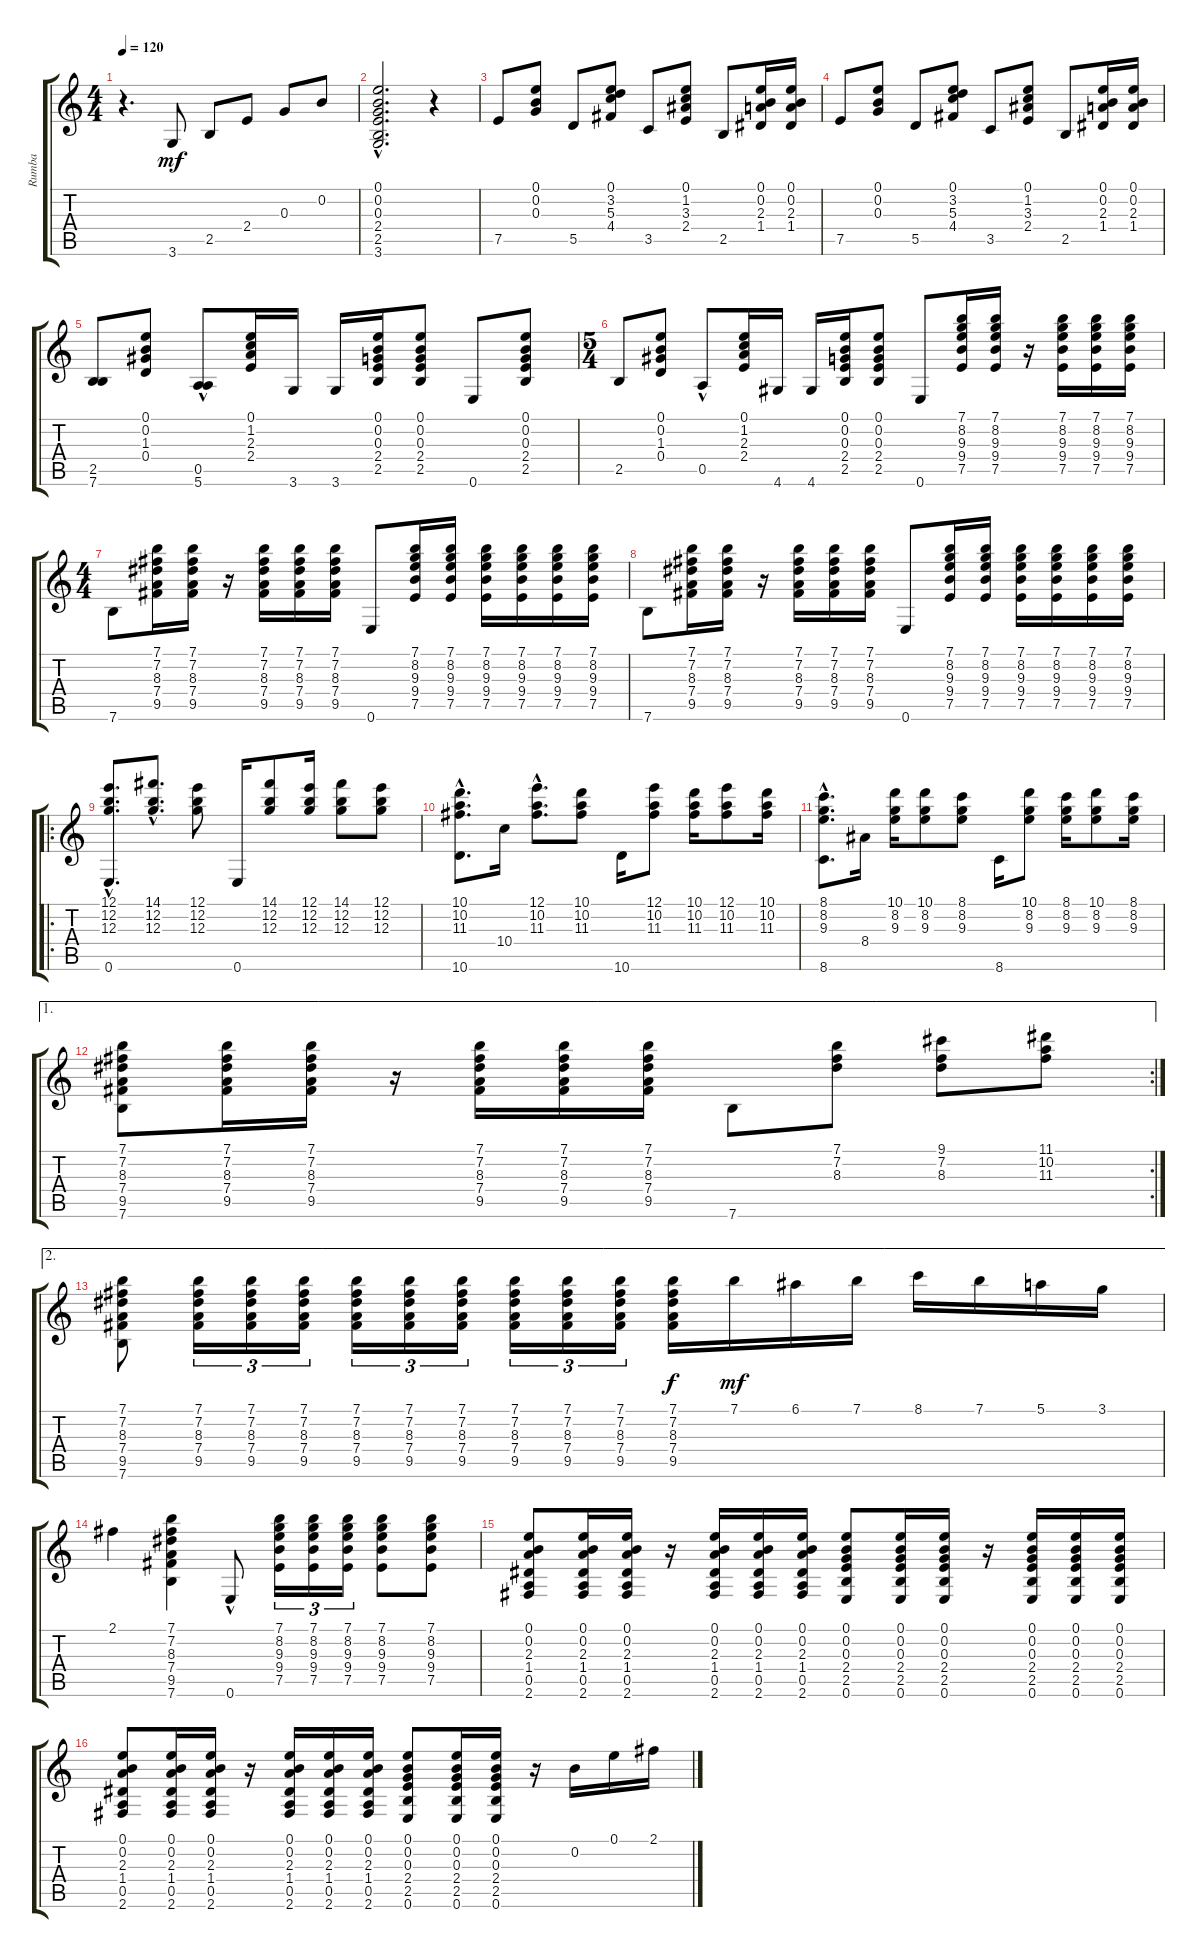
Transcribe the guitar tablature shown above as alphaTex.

\track ("Rumba" "Rumba") {instrument acousticguitarnylon}
\staff {score tabs}
\tuning (E4 B3 G3 D3 A2 E2) {hide}
\ts (4 4)
\tempo 120
\clef g2
\ks c
r.4{d dy mf instrument acousticguitarnylon} 3.6.8 2.5.8 2.4.8 0.3.8 0.2.8 |
(0.1{hac} 0.2{hac} 0.3{hac} 2.4{hac} 2.5{hac} 3.6{hac}).2{d} r.4 |
7.5.8 (0.1 0.2 0.3).8 5.5.8 (0.1 3.2 5.3 4.4).8 3.5.8 (0.1 1.2 3.3 2.4).8 2.5.8 (0.1 0.2 2.3 1.4).16 (0.1 0.2 2.3 1.4).16 |
7.5.8 (0.1 0.2 0.3).8 5.5.8 (0.1 3.2 5.3 4.4).8 3.5.8 (0.1 1.2 3.3 2.4).8 2.5.8 (0.1 0.2 2.3 1.4).16 (0.1 0.2 2.3 1.4).16 |
(2.5 7.6).8 (0.1 0.2 1.3 0.4).8 (0.5{hac} 5.6{hac}).8 (0.1 1.2 2.3 2.4).16 3.6.16 3.6.16 (0.1 0.2 0.3 2.4 2.5).16 (0.1 0.2 0.3 2.4 2.5).8 0.6.8 (0.1 0.2 0.3 2.4 2.5).8 |
\ts (5 4)
2.5.8 (0.1 0.2 1.3 0.4).8 0.5{hac}.8 (0.1 1.2 2.3 2.4).16 4.6.16 4.6.16 (0.1 0.2 0.3 2.4 2.5).16 (0.1 0.2 0.3 2.4 2.5).8 0.6.8 (7.1 8.2 9.3 9.4 7.5).16 (7.1 8.2 9.3 9.4 7.5).16 r.16 (7.1 8.2 9.3 9.4 7.5).16 (7.1 8.2 9.3 9.4 7.5).16 (7.1 8.2 9.3 9.4 7.5).16 |
\ts (4 4)
7.6.8 (7.1 7.2 8.3 7.4 9.5).16 (7.1 7.2 8.3 7.4 9.5).16 r.16 (7.1 7.2 8.3 7.4 9.5).16 (7.1 7.2 8.3 7.4 9.5).16 (7.1 7.2 8.3 7.4 9.5).16 0.6.8 (7.1 8.2 9.3 9.4 7.5).16 (7.1 8.2 9.3 9.4 7.5).16 (7.1 8.2 9.3 9.4 7.5).16 (7.1 8.2 9.3 9.4 7.5).16 (7.1 8.2 9.3 9.4 7.5).16 (7.1 8.2 9.3 9.4 7.5).16 |
7.6.8 (7.1 7.2 8.3 7.4 9.5).16 (7.1 7.2 8.3 7.4 9.5).16 r.16 (7.1 7.2 8.3 7.4 9.5).16 (7.1 7.2 8.3 7.4 9.5).16 (7.1 7.2 8.3 7.4 9.5).16 0.6.8 (7.1 8.2 9.3 9.4 7.5).16 (7.1 8.2 9.3 9.4 7.5).16 (7.1 8.2 9.3 9.4 7.5).16 (7.1 8.2 9.3 9.4 7.5).16 (7.1 8.2 9.3 9.4 7.5).16 (7.1 8.2 9.3 9.4 7.5).16 |
\ro
(12.1{hac} 12.2{hac} 12.3{hac} 0.6{hac}).8{d} (14.1{hac} 12.2{hac} 12.3{hac}).8{d} (12.1 12.2 12.3).8 0.6.16 (14.1 12.2 12.3).8 (12.1 12.2 12.3).16 (14.1 12.2 12.3).8 (12.1 12.2 12.3).8 |
(10.1{hac} 10.2{hac} 11.3{hac} 10.6{hac}).8{d} 10.4.16 (12.1{hac} 10.2{hac} 11.3{hac}).8{d} (10.1 10.2 11.3).8 10.6.16 (12.1 10.2 11.3).8 (10.1 10.2 11.3).16 (12.1 10.2 11.3).8 (10.1 10.2 11.3).16 |
(8.1{hac} 8.2{hac} 9.3{hac} 8.6{hac}).8{d} 8.4.16 (10.1 8.2 9.3).16 (10.1 8.2 9.3).8 (8.1 8.2 9.3).8 8.6.16 (10.1 8.2 9.3).8 (8.1 8.2 9.3).16 (10.1 8.2 9.3).8 (8.1 8.2 9.3).16 |
\ae 1
\rc 2
(7.1 7.2 8.3 7.4 9.5 7.6).8 (7.1 7.2 8.3 7.4 9.5).16 (7.1 7.2 8.3 7.4 9.5).16 r.16 (7.1 7.2 8.3 7.4 9.5).16 (7.1 7.2 8.3 7.4 9.5).16 (7.1 7.2 8.3 7.4 9.5).16 7.6.8 (7.1 7.2 8.3).8 (9.1 7.2 8.3).8 (11.1 10.2 11.3).8 |
\ae 2
(7.1 7.2 8.3 7.4 9.5 7.6).8 (7.1 7.2 8.3 7.4 9.5).16{tu (3 2)} (7.1 7.2 8.3 7.4 9.5).16{tu (3 2)} (7.1 7.2 8.3 7.4 9.5).16{tu (3 2)} (7.1 7.2 8.3 7.4 9.5).16{tu (3 2)} (7.1 7.2 8.3 7.4 9.5).16{tu (3 2)} (7.1 7.2 8.3 7.4 9.5).16{tu (3 2)} (7.1 7.2 8.3 7.4 9.5).16{tu (3 2)} (7.1 7.2 8.3 7.4 9.5).16{tu (3 2)} (7.1 7.2 8.3 7.4 9.5).16{tu (3 2)} (7.1 7.2 8.3 7.4 9.5).16{dy f} 7.1.16{dy mf} 6.1.16 7.1.16 8.1.16 7.1.16 5.1.16 3.1.16 |
2.1.4 (7.1 7.2 8.3 7.4 9.5 7.6).4 0.6{hac}.8 (7.1 8.2 9.3 9.4 7.5).16{tu (3 2)} (7.1 8.2 9.3 9.4 7.5).16{tu (3 2)} (7.1 8.2 9.3 9.4 7.5).16{tu (3 2)} (7.1 8.2 9.3 9.4 7.5).8 (7.1 8.2 9.3 9.4 7.5).8 |
(0.1 0.2 2.3 1.4 0.5 2.6).8 (0.1 0.2 2.3 1.4 0.5 2.6).16 (0.1 0.2 2.3 1.4 0.5 2.6).16 r.16 (0.1 0.2 2.3 1.4 0.5 2.6).16 (0.1 0.2 2.3 1.4 0.5 2.6).16 (0.1 0.2 2.3 1.4 0.5 2.6).16 (0.1 0.2 0.3 2.4 2.5 0.6).8 (0.1 0.2 0.3 2.4 2.5 0.6).16 (0.1 0.2 0.3 2.4 2.5 0.6).16 r.16 (0.1 0.2 0.3 2.4 2.5 0.6).16 (0.1 0.2 0.3 2.4 2.5 0.6).16 (0.1 0.2 0.3 2.4 2.5 0.6).16 |
(0.1 0.2 2.3 1.4 0.5 2.6).8 (0.1 0.2 2.3 1.4 0.5 2.6).16 (0.1 0.2 2.3 1.4 0.5 2.6).16 r.16 (0.1 0.2 2.3 1.4 0.5 2.6).16 (0.1 0.2 2.3 1.4 0.5 2.6).16 (0.1 0.2 2.3 1.4 0.5 2.6).16 (0.1 0.2 0.3 2.4 2.5 0.6).8 (0.1 0.2 0.3 2.4 2.5 0.6).16 (0.1 0.2 0.3 2.4 2.5 0.6).16 r.16 0.2.16 0.1.16 2.1.16
